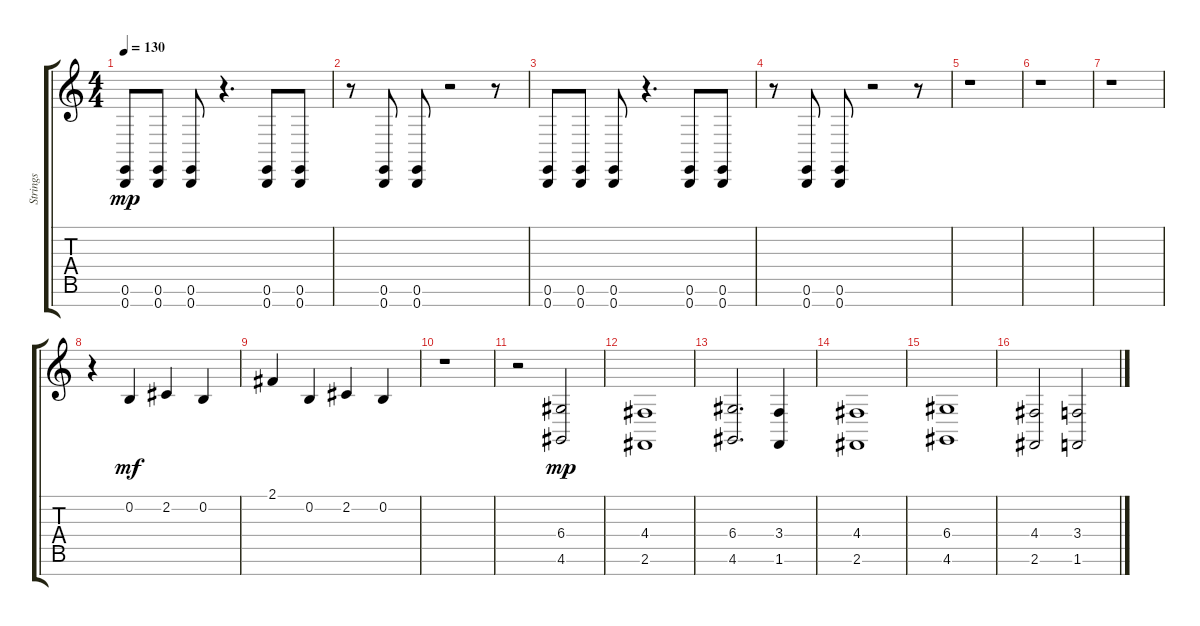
\track ("Strings" "Strings") {instrument stringensemble1}
\staff {score tabs}
\tuning (E4 B3 G3 D3 A2 E2 B1) {hide}
\ts (4 4)
\tempo 130
\clef g2
\ks c
(0.6 0.7).8{dy mp} (0.6 0.7).8 (0.6 0.7).8 r.4{d} (0.6 0.7).8 (0.6 0.7).8 |
r.8 (0.6 0.7).8 (0.6 0.7).8 r.2 r.8 |
(0.6 0.7).8 (0.6 0.7).8 (0.6 0.7).8 r.4{d} (0.6 0.7).8 (0.6 0.7).8 |
r.8 (0.6 0.7).8 (0.6 0.7).8 r.2 r.8 |
r.1 |
r.1 |
r.1 |
r.4 0.2.4{dy mf} 2.2.4 0.2.4 |
2.1.4 0.2.4 2.2.4 0.2.4 |
r.1 |
r.2 (6.4 4.6).2{dy mp} |
(4.4 2.6).1 |
(6.4 4.6).2{d} (3.4 1.6).4 |
(4.4 2.6).1 |
(6.4 4.6).1 |
(4.4 2.6).2 (3.4 1.6).2
